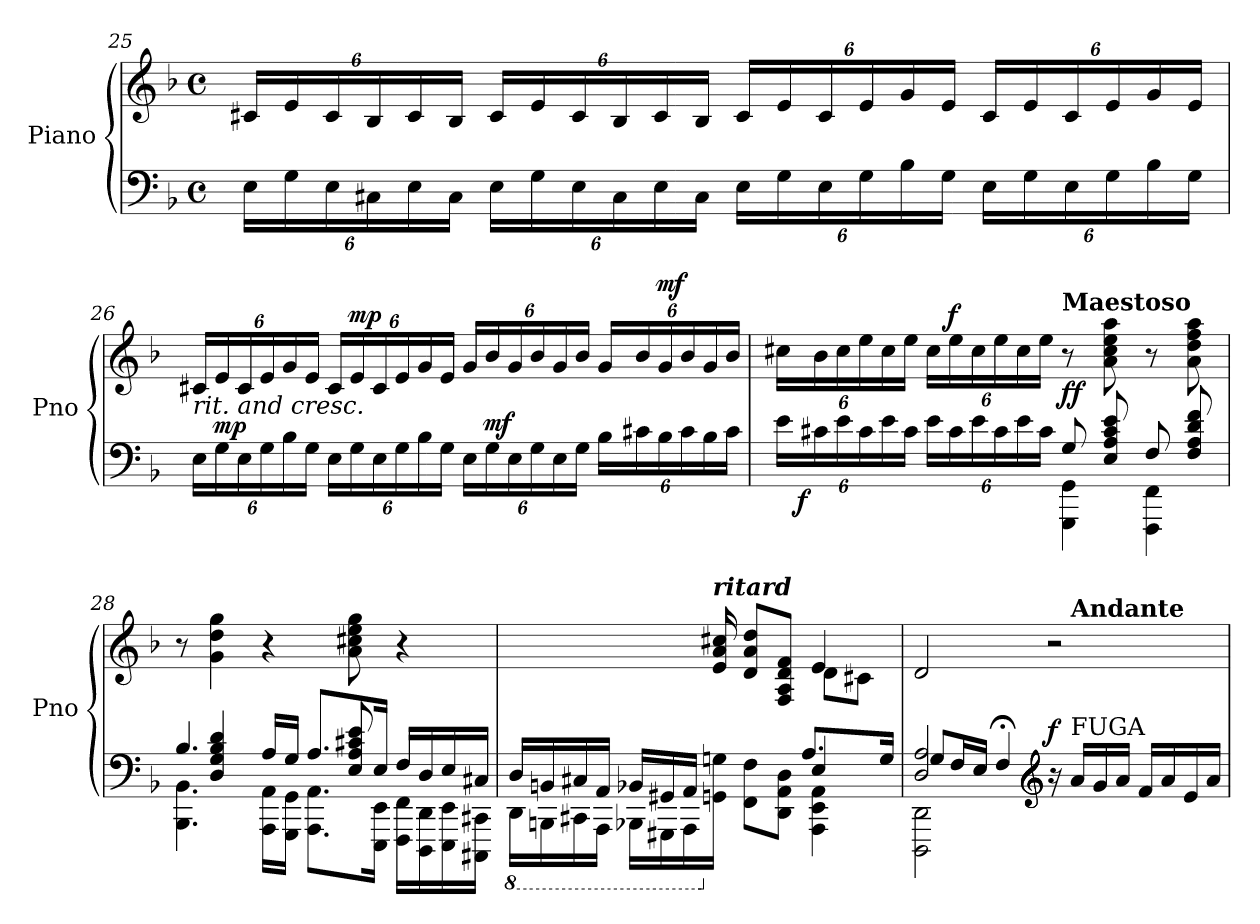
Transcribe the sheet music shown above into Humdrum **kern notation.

**kern	**kern	**dynam
*part1	*part1	*part1
*staff2	*staff1	*staff1/2
*I"Piano	*	*
*I'Pno	*	*
!!LO:LB:g=z
*clefF4	*clefG2	*
*k[b-]	*k[b-]	*
*M4/4	*M4/4	*
*met(c)	*met(c)	*
*Xbrackettup	*Xbrackettup	*
=25	=25	=25
24E\LL	24c#X/LL	.
24G\	24e/	.
24E\	24c#/	.
24C#X\	24B-/	.
24E\	24c#/	.
24C#\JJ	24B-/JJ	.
24E\LL	24c#/LL	.
24G\	24e/	.
24E\	24c#/	.
24C#\	24B-/	.
24E\	24c#/	.
24C#\JJ	24B-/JJ	.
24E\LL	24c#/LL	.
24G\	24e/	.
24E\	24c#/	.
24G\	24e/	.
24B-\	24g/	.
24G\JJ	24e/JJ	.
24E\LL	24c#/LL	.
24G\	24e/	.
24E\	24c#/	.
24G\	24e/	.
24B-\	24g/	.
24G\JJ	24e/JJ	.
=26	=26	=26
!LO:TX:a:i:t=rit. and cresc.	!	!
24E\LL	24c#X/LL	.
!	!	!LO:DY:a=2
24G\	24e/	mp
24E\	24c#/	.
*	*MM78	*
24G\	24e/	.
24B-\	24g/	.
24G\JJ	24e/JJ	.
24E\LL	24c#/LL	.
!	!	!LO:DY:a
24G\	24e/	mp
24E\	24c#/	.
24G\	24e/	.
24B-\	24g/	.
24G\JJ	24e/JJ	.
24E\LL	24g/LL	.
!	!	!LO:DY:a=2
24G\	24b-/	mf
24E\	24g/	.
*	*MM72	*
24G\	24b-/	.
24E\	24g/	.
24G\JJ	24b-/JJ	.
24B-\LL	24g/LL	.
24c#X\	24b-/	.
!	!	!LO:DY:a
24B-\	24g/	mf
24c#\	24b-/	.
24B-\	24g/	.
24c#\JJ	24b-/JJ	.
!!LO:LB:g=z
=27	=27	=27
*^	*	*
24e\LL	2ryy	24cc#X\LL	.
!	!	!	!LO:DY:b=2
24c#X\	.	24b-\	f
24e\	.	24cc#\	.
*	*	*MM66	*
24c#\	.	24ee\	.
24e\	.	24cc#\	.
24c#\JJ	.	24ee\JJ	.
24e\LL	.	24cc#\LL	.
!	!	!	!LO:DY:a
24c#\	.	24ee\	f
24e\	.	24cc#\	.
24c#\	.	24ee\	.
24e\	.	24cc#\	.
24c#\JJ	.	24ee\JJ	.
!	!	!LO:TX:a:B:t=Maestoso	!
!	!	!	!LO:DY:b
8G/	4GGG\ 4GG\	8r	ff
8E/ 8A/ 8c#/ 8e/	.	8a\ 8cc#\ 8ee\ 8aa\	.
8F/	4FFF\ 4FF\	8r	.
8F/ 8A/ 8d/ 8f/	.	8a\ 8dd\ 8ff\ 8aa\	.
=28	=28	=28	=28
*	*^	*	*
8ryy	4.BBB-\ 4.BB-\	4.B-/	8r	.
4D/ 4G/ 4B-/ 4d/	.	.	4g\ 4dd\ 4gg\	.
8ryy	16AAA\ 16AA\LL	16A/LL	4r	.
.	16GGG\ 16GG\JJ	16G/JJ	.	.
8ryy	8.AAA\ 8.AA\L	8.A/L	.	.
8E/ 8A/ 8c#X/ 8e/	.	.	8a\ 8cc#X\ 8ee\ 8gg\	.
.	16EEE\ 16EE\Jk	16E/Jk	.	.
4ryy	16FFF\ 16FF\LL	16F/LL	4r	.
.	16DDD\ 16DD\	16D/	.	.
.	16EEE\ 16EE\	16E/	.	.
.	16CCC#X\ 16CC#X\JJ	16C#X/JJ	.	.
=29	=29	=29	=29	=29
*8ba	*	*	*	*
*	*	*	*^	*
16DD/LL	16DDD\LL	2.ryy	4ryy	2.ryy	.
16BBBn/	16BBBBn\	.	.	.	.
16CC#X/	16CCC#X\	.	.	.	.
16AAA/JJ	16AAAA\JJ	.	.	.	.
16BBB-X/LL	16BBBB-X\LL	.	8ryy	.	.
16GGG#X/	16GGGG#X\	.	.	.	.
16AAA/JJ	16AAAA\	.	16ryy	.	.
*X8ba	*	*	*	*	*
!	!	!	!LO:TX:a:Bi:t=ritard	!	!
16ryy	16GG\ 16Gn\JJ	.	16e/ 16a/ 16cc#X/	.	.
8ryy	8FF\ 8F\L	.	8d/ 8a/ 8dd/L	.	.
8ryy	8DD\ 8AA\ 8D\J	.	8F/ 8A/ 8d/ 8f/J	.	.
4E/	4AAA\ 4EE\ 4AA\	8.A/L	4e/	8d\L	.
.	.	.	.	8c#X\J	.
.	.	16G/Jk	.	.	.
!!LO:PB:g=z	!!
=30	=30	=30	=30	=30	=30
2D/ 2A/	2DDD\ 2DD\	8G/L	2d/	2ryy	.
.	.	16F/L	.	.	.
.	.	16E/JJ	.	.	.
*	*	*	*MM20	*	*
.	.	4F;</	.	.	.
*clefG2	*	*	*	*	*
!	!	!	!	!	!LO:DY:a=2
16r	2ryy	2ryy	2r	16ryy	f
!	!	!	!	!LO:TX:a:B:t=Andante	!
!LO:TX:a:t=FUGA	!	!	!	!	!
16a/LL	.	.	.	4..ryy	.
16g/	.	.	.	.	.
16a/JJ	.	.	.	.	.
16f/LL	.	.	.	.	.
16a/	.	.	.	.	.
16e/	.	.	.	.	.
16a/JJ	.	.	.	.	.
*v	*v	*v	*	*	*
*	*v	*v	*
=	=	=
*-	*-	*-
